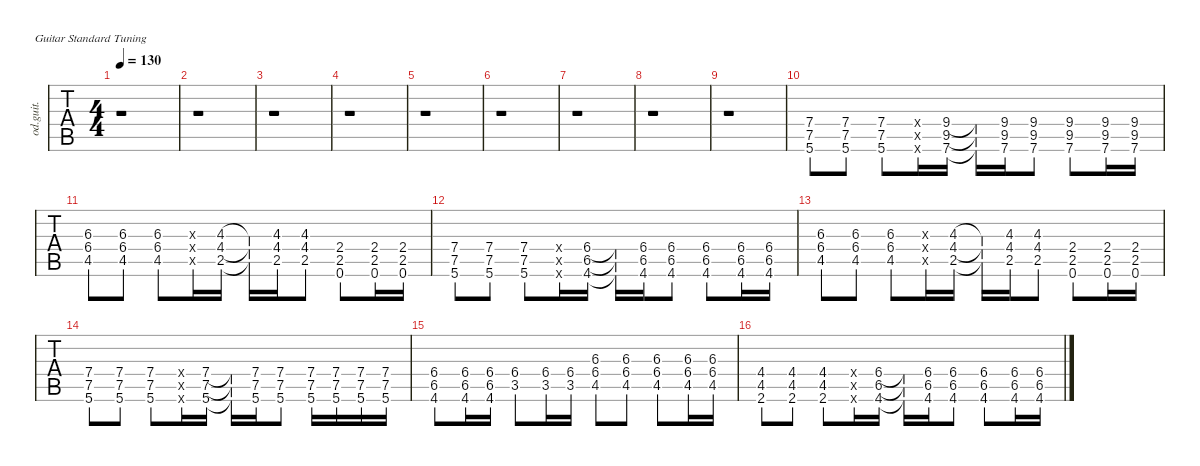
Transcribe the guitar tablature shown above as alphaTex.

\defaultSystemsLayout 4
\hideDynamics
\bracketExtendMode nobrackets
\otherSystemsTrackNameOrientation horizontal
\track ("Overdriven Guitar" "od.guit.") {instrument overdrivenguitar}
\staff {tabs}
\tuning (E4 B3 G3 D3 A2 E2)
\ts (4 4)
\tempo 130
\clef g2
\ks c
r.1{dy mf} |
r.1 |
r.1 |
r.1 |
r.1 |
r.1 |
r.1 |
r.1 |
r.1 |
(5.6 7.5 7.4).8 (7.4 7.5 5.6).8 (7.4 7.5 5.6).8 (0.6{x} 0.5{x} 0.4{x}).16 (9.5{acc #} 9.4 7.6).16 (7.6{t} 9.5{t acc #} 9.4{t}).16 (9.5{acc #} 9.4 7.6).16 (7.6 9.5{acc #} 9.4).8 (9.4 9.5{acc #} 7.6).8 (7.6 9.5{acc #} 9.4).16 (9.4 9.5{acc #} 7.6).16 |
(4.5{acc #} 6.4{acc #} 6.3{acc #}).8 (6.4{acc #} 4.5{acc #} 6.3{acc #}).8 (6.4{acc #} 4.5{acc #} 6.3{acc #}).8 (0.5{x} 0.4{x} 0.3{x}).16 (2.5 4.4{acc #} 4.3).16 (2.5{t} 4.4{t acc #} 4.3{t}).16 (2.5 4.4{acc #} 4.3).16 (2.5 4.4{acc #} 4.3).8 (2.4 2.5 0.6).8 (2.5 2.4 0.6).16 (2.4 2.5 0.6).16 |
(5.6 7.5 7.4).8 (7.4 7.5 5.6).8 (7.4 7.5 5.6).8 (0.6{x} 0.5{x} 0.4{x}).16 (6.5{acc #} 6.4{acc #} 4.6{acc #}).16 (4.6{t acc #} 6.5{t acc #} 6.4{t acc #}).16 (6.4{acc #} 6.5{acc #} 4.6{acc #}).16 (4.6{acc #} 6.5{acc #} 6.4{acc #}).8 (6.4{acc #} 6.5{acc #} 4.6{acc #}).8 (4.6{acc #} 6.5{acc #} 6.4{acc #}).16 (6.4{acc #} 6.5{acc #} 4.6{acc #}).16 |
(4.5{acc #} 6.4{acc #} 6.3{acc #}).8 (6.4{acc #} 4.5{acc #} 6.3{acc #}).8 (6.4{acc #} 4.5{acc #} 6.3{acc #}).8 (0.5{x} 0.4{x} 0.3{x}).16 (2.5 4.4{acc #} 4.3).16 (2.5{t} 4.4{t acc #} 4.3{t}).16 (2.5 4.4{acc #} 4.3).16 (2.5 4.4{acc #} 4.3).8 (2.4 2.5 0.6).8 (2.5 2.4 0.6).16 (2.4 2.5 0.6).16 |
(5.6 7.5 7.4).8 (7.4 7.5 5.6).8 (7.4 7.5 5.6).8 (0.6{x} 0.5{x} 0.4{x}).16 (7.5 7.4 5.6).16 (5.6{t} 7.5{t} 7.4{t}).16 (7.5 7.4 5.6).16 (5.6 7.5 7.4).8 (7.4 7.5 5.6).16 (5.6 7.5 7.4).16 (7.4 7.5 5.6).16 (7.4 7.5 5.6).16 |
(6.4{acc #} 6.5{acc #} 4.6{acc #}).8 (6.4{acc #} 6.5{acc #} 4.6{acc #}).16 (6.4{acc #} 6.5{acc #} 4.6{acc #}).16 (6.4{acc #} 3.5).8 (6.4{acc #} 3.5).16 (6.4{acc #} 3.5).16 (6.3{acc #} 6.4{acc #} 4.5{acc #}).8 (6.3{acc #} 6.4{acc #} 4.5{acc #}).8 (4.5{acc #} 6.4{acc #} 6.3{acc #}).8 (6.3{acc #} 6.4{acc #} 4.5{acc #}).16 (4.5{acc #} 6.4{acc #} 6.3{acc #}).16 |
(2.6{acc #} 4.5{acc #} 4.4{acc #}).8 (4.4{acc #} 4.5{acc #} 2.6{acc #}).8 (4.4{acc #} 4.5{acc #} 2.6{acc #}).8 (0.6{x} 0.5{x} 0.4{x}).16 (6.5{acc #} 6.4{acc #} 4.6{acc #}).16 (4.6{t acc #} 6.5{t acc #} 6.4{t acc #}).16 (6.4{acc #} 6.5{acc #} 4.6{acc #}).16 (4.6{acc #} 6.5{acc #} 6.4{acc #}).8 (6.4{acc #} 6.5{acc #} 4.6{acc #}).8 (4.6{acc #} 6.5{acc #} 6.4{acc #}).16 (6.4{acc #} 6.5{acc #} 4.6{acc #}).16
